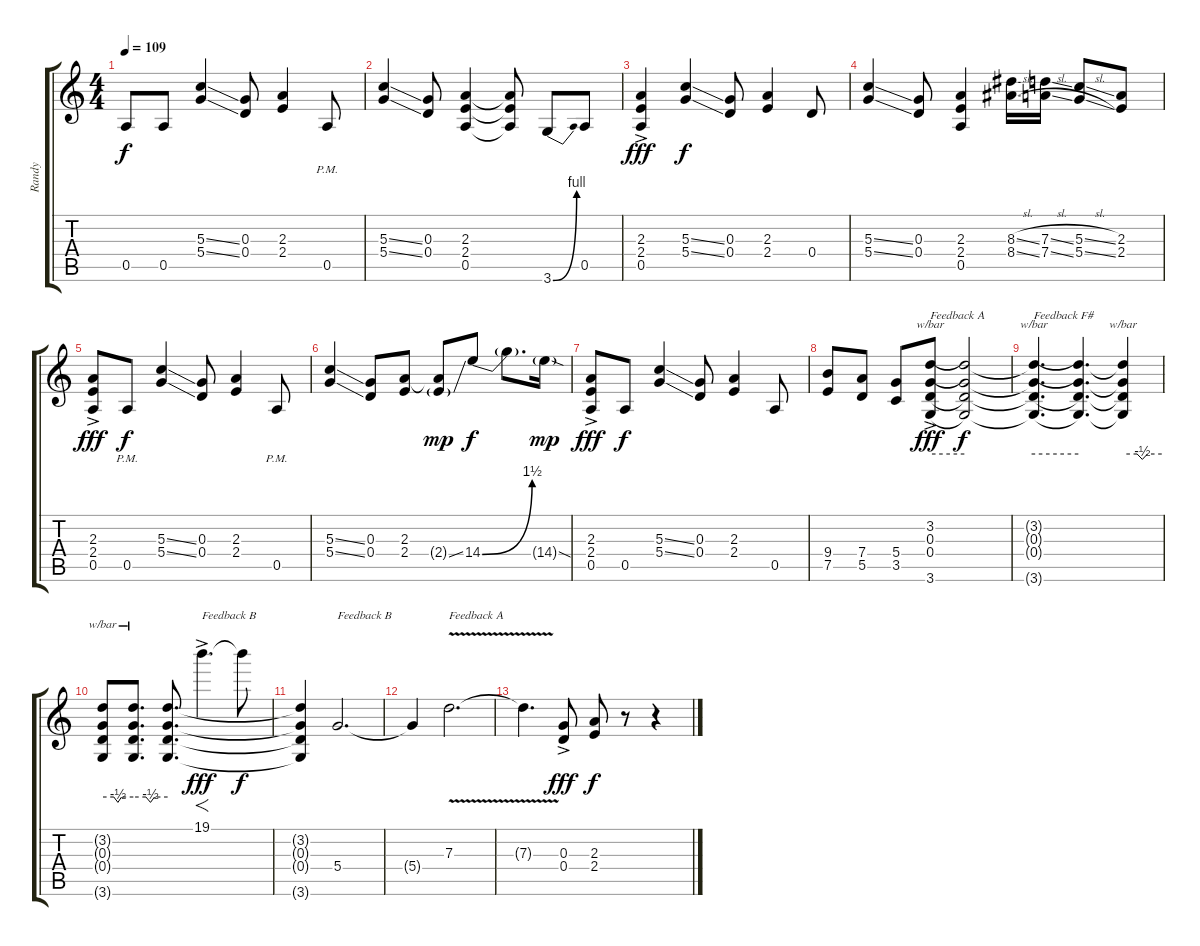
\track ("Randy" "Randy") {instrument overdrivenguitar}
\staff {score tabs}
\tuning (E4 B3 G3 D3 A2 E2) {hide}
\ts (4 4)
\tempo 109
\clef g2
\ks c
0.5.8{dy f} 0.5.8 (5.3{ss} 5.4{ss}).4 (0.3 0.4).8 (2.3 2.4).4 0.5{pm}.8 |
(5.3{ss} 5.4{ss}).4 (0.3 0.4).8 (2.3 2.4 0.5).4 (2.3{t} 2.4{t} 0.5{t}).8 3.6{be (bend 0 0 60 4)}.8 0.5.8 |
(2.3 2.4 0.5{ac}).4{dy fff} (5.3{ss} 5.4{ss}).4{dy f} (0.3 0.4).8 (2.3 2.4).4 0.4.8 |
(5.3{ss} 5.4{ss}).4 (0.3 0.4).8 (2.3 2.4 0.5).4 (8.3{sl} 8.4{sl}).16 (7.3{sl} 7.4{sl}).16 (5.3{sl} 5.4{sl}).8 (2.3 2.4).8 |
(2.3 2.4 0.5{ac}).8{dy fff} 0.5{pm}.8{dy f} (5.3{ss} 5.4{ss}).4 (0.3 0.4).8 (2.3 2.4).4 0.5{pm}.8 |
(5.3{ss} 5.4{ss}).4 (0.3 0.4).8 (2.3 2.4).8 (2.3{t} 2.4{ss g}).8{dy mp} 14.4{be (bend 0 0 60 6)}.8{dy f} 14.4{t}.8{d} 14.4{sod g}.16{dy mp} |
(2.3 2.4 0.5{ac}).8{dy fff} 0.5.8{dy f} (5.3{ss} 5.4{ss}).4 (0.3 0.4).8 (2.3 2.4).4 0.5.8 |
(9.4 7.5).8 (7.4 5.5).8 (5.4 3.5).8 (3.2 0.3 0.4 3.6{ac}).8{tbe (hold default 0 0 60 0) txt "Feedback A" dy fff} (3.2{t} 0.3{t} 0.4{t} 3.6{t}).2{dy f} |
(3.2{t} 0.3{t} 0.4{t} 3.6{t}).4{d tbe (hold default 0 0 60 0) txt "Feedback F#"} (3.2{t} 0.3{t} 0.4{t} 3.6{t}).4{d} (3.2{t} 0.3{t} 0.4{t} 3.6{t}).4{tbe (custom default 0 0 22 0 30 -2 38 0 60 0)} |
(3.2{t} 0.3{t} 0.4{t} 3.6{t}).8{tbe (custom default 0 0 22 0 30 -2 37 0 60 0)} (3.2{t} 0.3{t} 0.4{t} 3.6{t}).8{d tbe (custom default 0 0 22 0 30 -2 37 0 60 0)} (3.2{t} 0.3{t} 0.4{t} 3.6{t}).8{d} 19.1{ac}.4{f d txt "Feedback B" dy fff} 19.1{t}.8{dy f} |
(3.2{t} 0.3{t} 0.4{t} 3.6{t}).4 5.4.2{d txt "Feedback B"} |
5.4{t}.4 7.3{v}.2{d txt "Feedback A"} |
7.3{t}.4{d} (0.3 0.4{ac}).8{dy fff} (2.3 2.4).8{dy f} r.8 r.4
